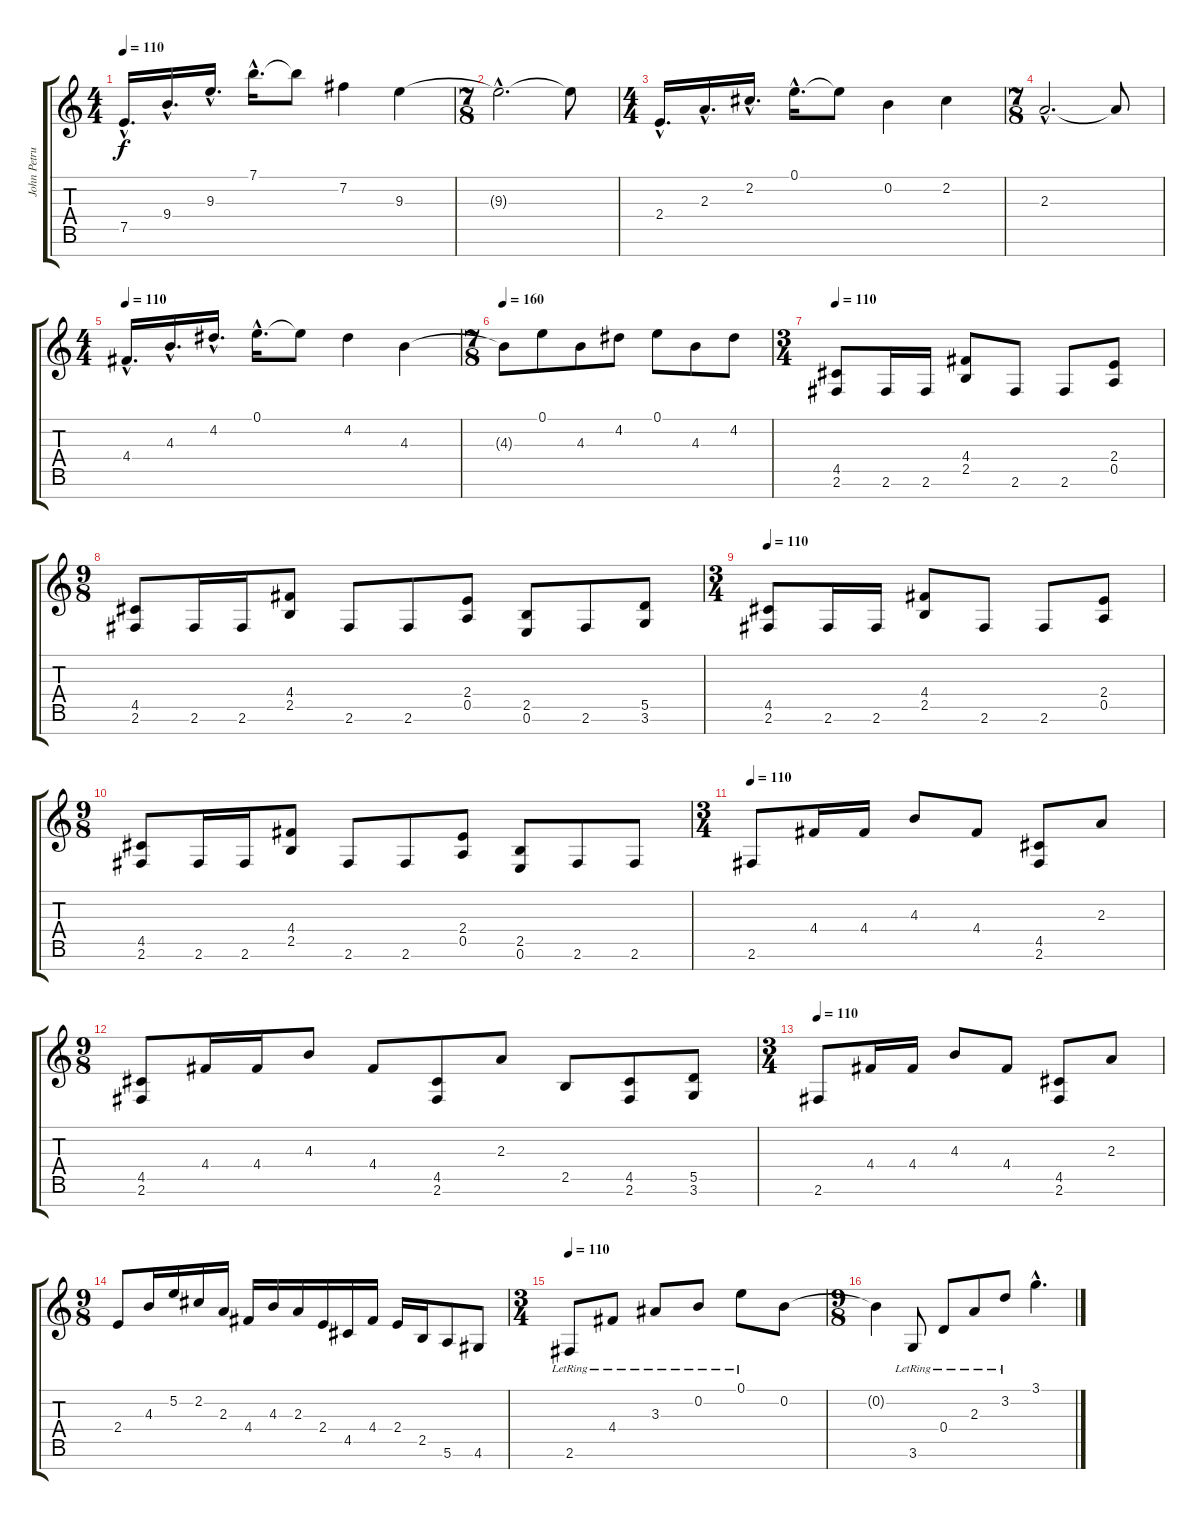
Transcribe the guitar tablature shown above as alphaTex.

\track ("John Petrucci" "John Petru") {instrument acousticguitarsteel}
\staff {score tabs}
\tuning (E4 B3 G3 D3 A2 E2 B1) {hide}
\ts (4 4)
\tempo 110
\clef g2
\ks c
7.5{hac}.16{d dy f} 9.4{hac}.16{d} 9.3{hac}.16{d} 7.1{hac}.16{d} 7.1{t}.8 7.2.4 9.3.4 |
\ts (7 8)
9.3{hac t}.2{d} 9.3{t}.8 |
\ts (4 4)
2.4{hac}.16{d} 2.3{hac}.16{d} 2.2{hac}.16{d} 0.1{hac}.16{d} 0.1{t}.8 0.2.4 2.2.4 |
\ts (7 8)
2.3{hac}.2{d} 2.3{t}.8 |
\ts (4 4)
\tempo 110
4.4{hac}.16{d instrument overdrivenguitar} 4.3{hac}.16{d} 4.2{hac}.16{d} 0.1{hac}.16{d} 0.1{t}.8 4.2.4 4.3.4 |
\ts (7 8)
\tempo 160
4.3{t}.8 0.1.8 4.3.8 4.2.8 0.1.8 4.3.8 4.2.8 |
\ts (3 4)
\tempo 110
(4.5 2.6).8{instrument distortionguitar} 2.6.16 2.6.16 (4.4 2.5).8 2.6.8 2.6.8 (2.4 0.5).8 |
\ts (9 8)
(4.5 2.6).8 2.6.16 2.6.16 (4.4 2.5).8 2.6.8 2.6.8 (2.4 0.5).8 (2.5 0.6).8 2.6.8 (5.5 3.6).8 |
\ts (3 4)
\tempo 110
(4.5 2.6).8{instrument distortionguitar} 2.6.16 2.6.16 (4.4 2.5).8 2.6.8 2.6.8 (2.4 0.5).8 |
\ts (9 8)
(4.5 2.6).8 2.6.16 2.6.16 (4.4 2.5).8 2.6.8 2.6.8 (2.4 0.5).8 (2.5 0.6).8 2.6.8 2.6.8 |
\ts (3 4)
\tempo 110
2.6.8{instrument distortionguitar} 4.4.16 4.4.16 4.3.8 4.4.8 (4.5 2.6).8 2.3.8 |
\ts (9 8)
(4.5 2.6).8 4.4.16 4.4.16 4.3.8 4.4.8 (4.5 2.6).8 2.3.8 2.5.8 (4.5 2.6).8 (5.5 3.6).8 |
\ts (3 4)
\tempo 110
2.6.8{instrument distortionguitar} 4.4.16 4.4.16 4.3.8 4.4.8 (4.5 2.6).8 2.3.8 |
\ts (9 8)
2.4.8 4.3.16 5.2.16 2.2.16 2.3.16 4.4.16 4.3.16 2.3.16 2.4.16 4.5.16 4.4.16 2.4.16 2.5.16 5.6.8 4.6.8 |
\ts (3 4)
\tempo 110
2.6{lr}.8{instrument distortionguitar} 4.4{lr}.8 3.3{lr}.8 0.2{lr}.8 0.1{lr}.8 0.2.8 |
\ts (9 8)
0.2{t}.4 3.6{lr}.8 0.4{lr}.8 2.3{lr}.8 3.2{lr}.8 3.1{hac}.4{d}
